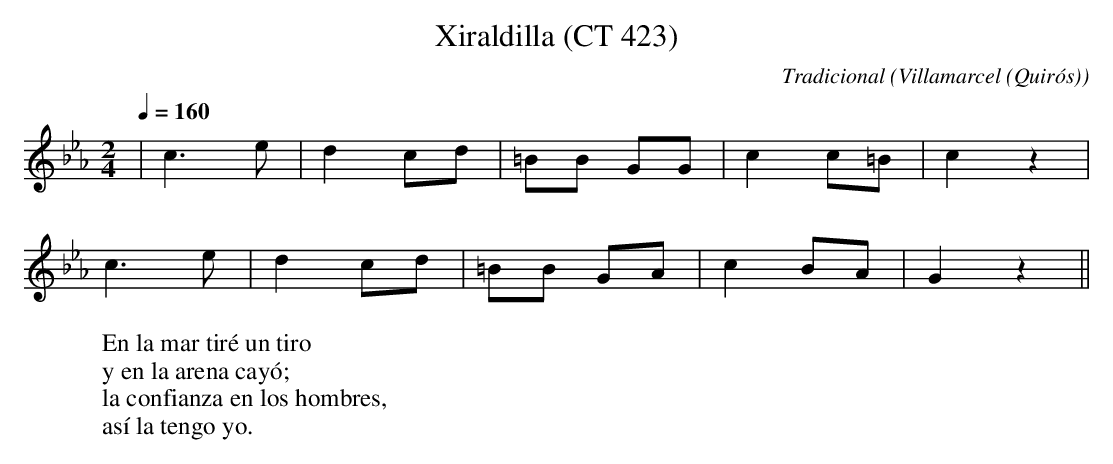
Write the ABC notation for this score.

X:1
T:Xiraldilla (CT 423)
C:Tradicional
O:Villamarcel (Quirós)
M:2/4
L:1/8
Q:1/4=160
K:Cm
|c3 e|d2 cd|=BB GG|c2 c=B|c2 z2|
c3 e|d2 cd|=BB GA|c2 BA|G2 z2||
W:En la mar tiré un tiro
W:y en la arena cayó;
W:la confianza en los hombres,
W:así la tengo yo.
W:
